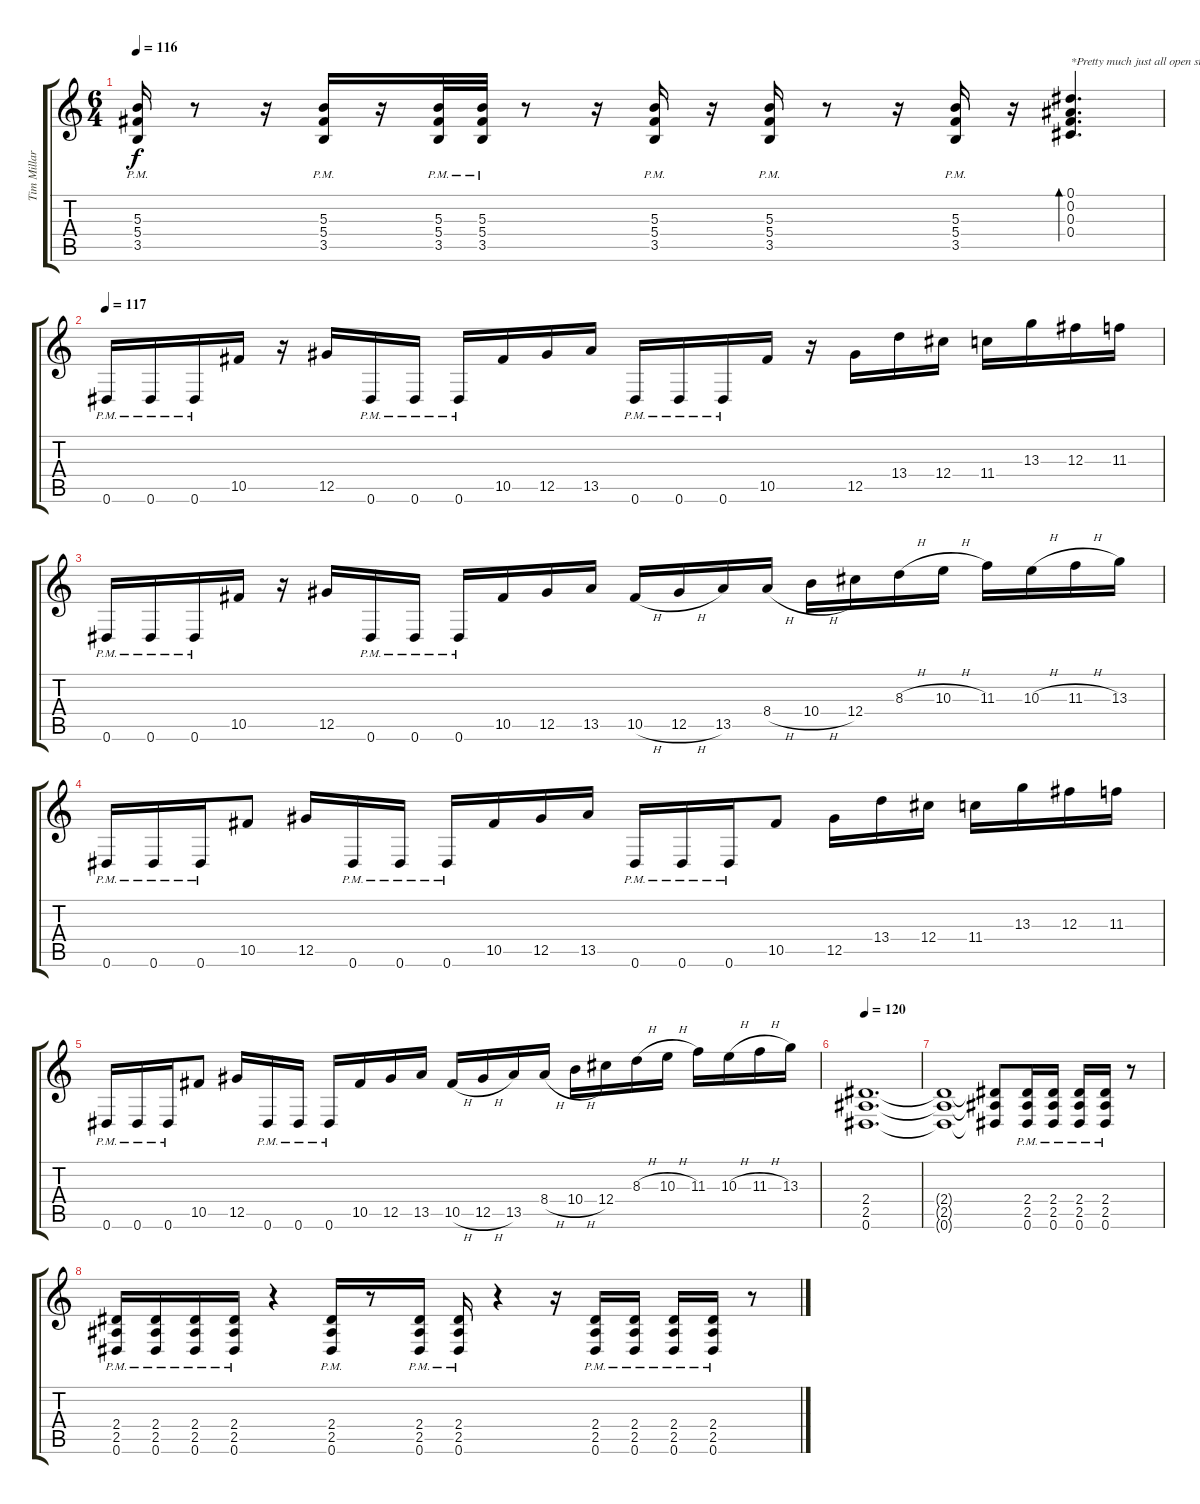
\track ("Tim Millar" "Tim Millar") {instrument distortionguitar}
\staff {score tabs}
\tuning (Eb4 Bb3 Gb3 Db3 Ab2 Eb2) {hide}
\ts (6 4)
\tempo 116
\clef g2
\ks c
(5.3{pm} 5.4{pm} 3.5{pm}).16{dy f} r.8 r.16 (5.3{pm} 5.4{pm} 3.5{pm}).16 r.16 (5.3{pm} 5.4{pm} 3.5{pm}).32 (5.3{pm} 5.4{pm} 3.5{pm}).32 r.8 r.16 (5.3{pm} 5.4{pm} 3.5{pm}).16 r.16 (5.3{pm} 5.4{pm} 3.5{pm}).16 r.8 r.16 (5.3{pm} 5.4{pm} 3.5{pm}).16 r.16 (0.1 0.2 0.3 0.4).4{d bd 480 txt "*Pretty much just all open strings"} |
\tempo 117
0.6{pm}.16 0.6{pm}.16 0.6{pm}.16 10.5.16 r.16 12.5.16 0.6{pm}.16 0.6{pm}.16 0.6{pm}.16 10.5.16 12.5.16 13.5.16 0.6{pm}.16 0.6{pm}.16 0.6{pm}.16 10.5.16 r.16 12.5.16 13.4.16 12.4.16 11.4.16 13.3.16 12.3.16 11.3.16 |
0.6{pm}.16 0.6{pm}.16 0.6{pm}.16 10.5.16 r.16 12.5.16 0.6{pm}.16 0.6{pm}.16 0.6{pm}.16 10.5.16 12.5.16 13.5.16 10.5{h}.16 12.5{h}.16 13.5.16 8.4{h}.16 10.4{h}.16 12.4.16 8.3{h}.16 10.3{h}.16 11.3.16 10.3{h}.16 11.3{h}.16 13.3.16 |
0.6{pm}.16 0.6{pm}.16 0.6{pm}.16 10.5.8 12.5.16 0.6{pm}.16 0.6{pm}.16 0.6{pm}.16 10.5.16 12.5.16 13.5.16 0.6{pm}.16 0.6{pm}.16 0.6{pm}.16 10.5.8 12.5.16 13.4.16 12.4.16 11.4.16 13.3.16 12.3.16 11.3.16 |
0.6{pm}.16 0.6{pm}.16 0.6{pm}.16 10.5.8 12.5.16 0.6{pm}.16 0.6{pm}.16 0.6{pm}.16 10.5.16 12.5.16 13.5.16 10.5{h}.16 12.5{h}.16 13.5.16 8.4{h}.16 10.4{h}.16 12.4.16 8.3{h}.16 10.3{h}.16 11.3.16 10.3{h}.16 11.3{h}.16 13.3.16 |
\tempo 120
(2.4 2.5 0.6).1{d} |
(2.4{t} 2.5{t} 0.6{t}).1 (2.4{t} 2.5{t} 0.6{t}).8 (2.4{pm} 2.5{pm} 0.6{pm}).16 (2.4{pm} 2.5{pm} 0.6{pm}).16 (2.4{pm} 2.5{pm} 0.6{pm}).16 (2.4{pm} 2.5{pm} 0.6{pm}).16 r.8 |
(2.4{pm} 2.5{pm} 0.6{pm}).16 (2.4{pm} 2.5{pm} 0.6{pm}).16 (2.4{pm} 2.5{pm} 0.6{pm}).16 (2.4{pm} 2.5{pm} 0.6{pm}).16 r.4 (2.4{pm} 2.5{pm} 0.6{pm}).16 r.8 (2.4{pm} 2.5{pm} 0.6{pm}).16 (2.4{pm} 2.5{pm} 0.6{pm}).16 r.4 r.16 (2.4{pm} 2.5{pm} 0.6{pm}).16 (2.4{pm} 2.5{pm} 0.6{pm}).16 (2.4{pm} 2.5{pm} 0.6{pm}).16 (2.4{pm} 2.5{pm} 0.6{pm}).16 r.8
